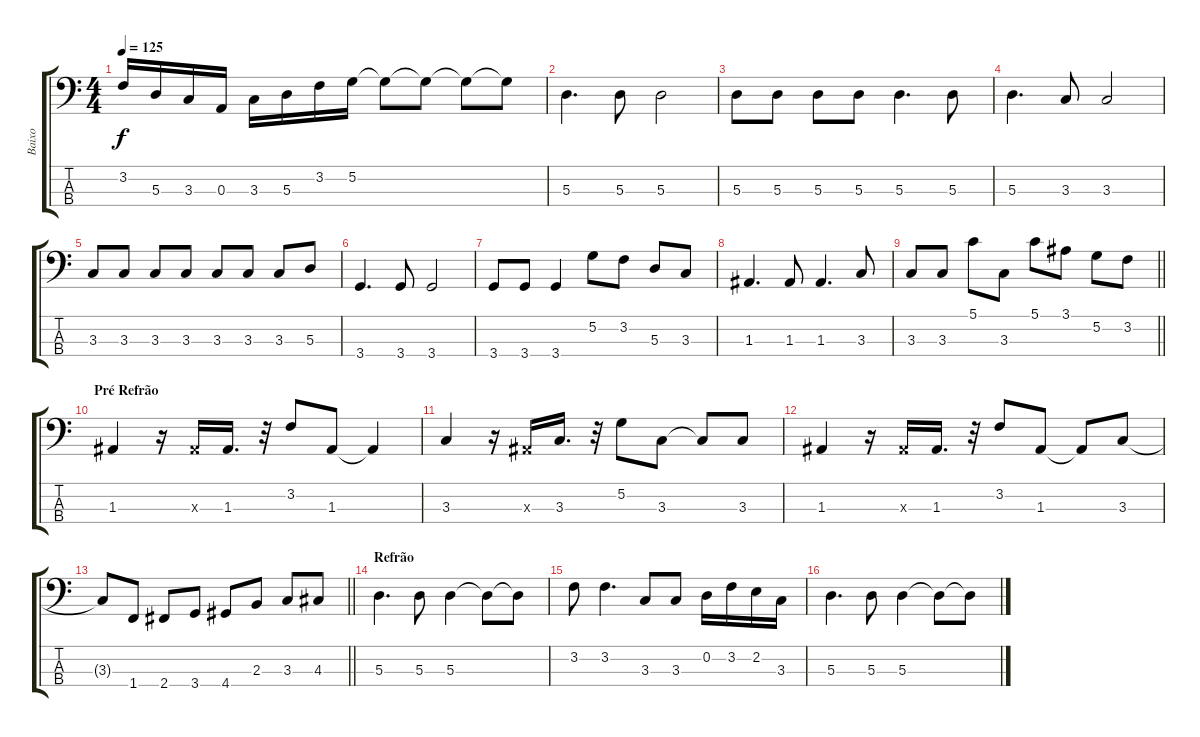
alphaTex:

\track ("Baixo" "Baixo") {instrument electricbassfinger}
\staff {score tabs}
\tuning (G2 D2 A1 E1) {hide}
\ts (4 4)
\tempo 125
\clef f4
\ks c
3.2.16{dy f} 5.3.16 3.3.16 0.3.16 3.3.16 5.3.16 3.2.16 5.2.16 5.2{t}.8 5.2{t}.8 5.2{t}.8 5.2{t}.8 |
5.3.4{d} 5.3.8 5.3.2 |
5.3.8 5.3.8 5.3.8 5.3.8 5.3.4{d} 5.3.8 |
5.3.4{d} 3.3.8 3.3.2 |
3.3.8 3.3.8 3.3.8 3.3.8 3.3.8 3.3.8 3.3.8 5.3.8 |
3.4.4{d} 3.4.8 3.4.2 |
3.4.8 3.4.8 3.4.4 5.2.8 3.2.8 5.3.8 3.3.8 |
1.3.4{d} 1.3.8 1.3.4{d} 3.3.8 |
\barLineRight lightlight
3.3.8 3.3.8 5.1.8 3.3.8 5.1.8 3.1.8 5.2.8 3.2.8 |
\section ("" "Pré Refrão")
1.3.4 r.16 1.3{x}.16 1.3.16{d} r.32 3.2.8 1.3.8 1.3{t}.4 |
3.3.4 r.16 1.3{x}.16 3.3.16{d} r.32 5.2.8 3.3.8 3.3{t}.8 3.3.8 |
1.3.4 r.16 1.3{x}.16 1.3.16{d} r.32 3.2.8 1.3.8 1.3{t}.8 3.3.8 |
\barLineRight lightlight
3.3{t}.8 1.4.8 2.4.8 3.4.8 4.4.8 2.3.8 3.3.8 4.3.8 |
\section ("" "Refrão")
5.3.4{d} 5.3.8 5.3.4 5.3{t}.8 5.3{t}.8 |
3.2.8 3.2.4{d} 3.3.8 3.3.8 0.2.16 3.2.16 2.2.16 3.3.16 |
5.3.4{d} 5.3.8 5.3.4 5.3{t}.8 5.3{t}.8
